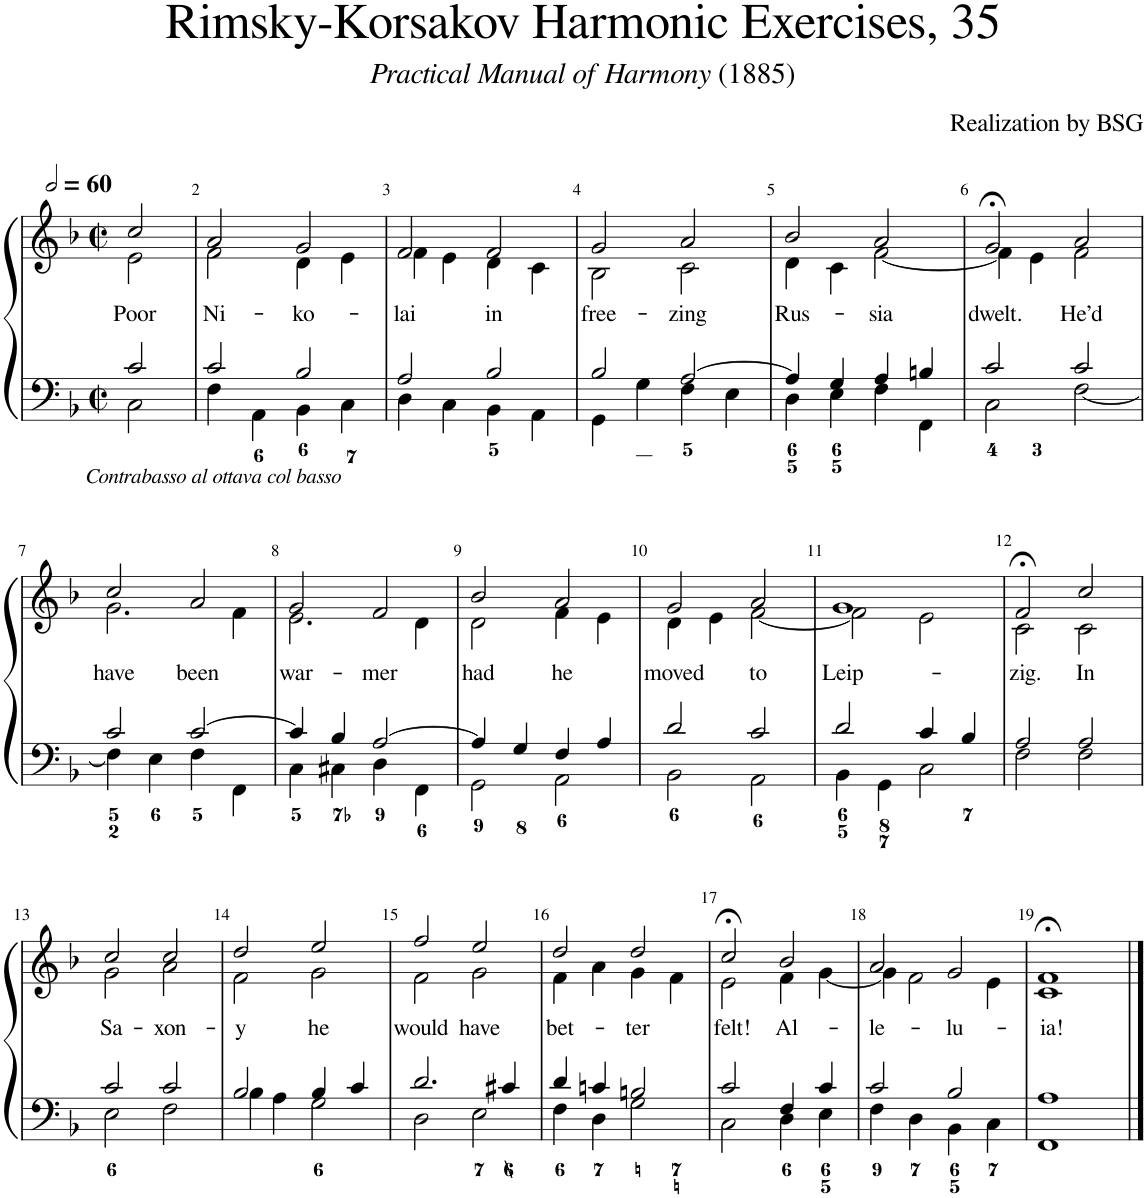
**kern	**kern	**text
*part1	*part1	*part1
*staff2	*staff1	*staff1
*I"Voice	*	*
*clefF4	*clefG2	*
*k[b-]	*k[b-]	*
*M2/2	*M2/2	*
*met(c|)	*met(c|)	*
*MM120	*MM120	*
=1	=1	=1
*^	*	*
!LO:TX:b:i:t=Contrabasso al ottava col basso	!	!	!
!	!	!	!LO:LY:b
*	*	*^	*
2c/	2C\	2cc/	2e\	Poor
=2	=2	=2	=2	=2
!	!	!	!	!LO:LY:b
2c/	4F\	2a/	2f\	Ni-
.	4AA\	.	.	.
!	!	!	!	!LO:LY:b
2B-/	4BB-\	2g/	4d\	-ko-
.	4C\	.	4e\	.
=3	=3	=3	=3	=3
!	!	!	!	!LO:LY:b
2A/	4D\	2f/	4f\	-lai
.	4C\	.	4e\	.
!	!	!	!	!LO:LY:b
2B-/	4BB-\	2f/	4d\	in
.	4AA\	.	4c\	.
=4	=4	=4	=4	=4
!	!	!	!	!LO:LY:b
2B-/	4GG\	2g/	2B-\	free-
.	4G\	.	.	.
!	!	!	!	!LO:LY:b
[2A/	4F\	2a/	2c\	-zing
.	4E\	.	.	.
=5	=5	=5	=5	=5
!	!	!	!	!LO:LY:b
4A/]	4D\	2b-/	4d\	Rus-
4G/	4E\	.	4c\	.
!	!	!	!	!LO:LY:b
4A/	4F\	2a/	[2f\	-sia
4Bn/	4FF\	.	.	.
=6	=6	=6	=6	=6
!	!	!	!	!LO:LY:b
2c/	2C\	2g;</	4f\]	dwelt.
.	.	.	4e;\	.
!	!	!	!	!LO:LY:b
2c/	[2F\	2a/	2f\	He’d
!!LO:LB:g=z	!!
=7	=7	=7	=7	=7
!	!	!	!	!LO:LY:b
2c/	4F\]	2cc/	2.g\	have
.	4E\	.	.	.
!	!	!	!	!LO:LY:b
[2c/	4F\	2a/	.	been
.	4FF\	.	4f\	.
=8	=8	=8	=8	=8
!	!	!	!	!LO:LY:b
4c/]	4C\	2g/	2.e\	war-
4B-/	4C#X\	.	.	.
!	!	!	!	!LO:LY:b
[2A/	4D\	2f/	.	-mer
.	4FF\	.	4d\	.
=9	=9	=9	=9	=9
!	!	!	!	!LO:LY:b
4A/]	2GG\	2b-/	2d\	had
4G/	.	.	.	.
!	!	!	!	!LO:LY:b
4F/	2AA\	2a/	4f\	he
4A/	.	.	4e\	.
=10	=10	=10	=10	=10
!	!	!	!	!LO:LY:b
2d/	2BB-\	2g/	4d\	moved
.	.	.	4e\	.
!	!	!	!	!LO:LY:b
2c/	2AA\	2a/	[2f\	to
=11	=11	=11	=11	=11
!	!	!	!	!LO:LY:b
2d/	4BB-\	1g	2f\]	Leip-
.	4GG\	.	.	.
4c/	2C\	.	2e\	.
4B-/	.	.	.	.
=12	=12	=12	=12	=12
!	!	!	!	!LO:LY:b
2A/	2F\	2f;</	2c\	-zig.
!	!	!	!	!LO:LY:b
2A/	2F\	2cc/	2c\	In
!!LO:LB:g=z	!!
=13	=13	=13	=13	=13
!	!	!	!	!LO:LY:b
2c/	2E\	2cc/	2g\	Sa-
!	!	!	!	!LO:LY:b
2c/	2F\	2cc/	2a\	-xon-
=14	=14	=14	=14	=14
!	!	!	!	!LO:LY:b
2B-/	4B-\	2dd/	2f\	-y
.	4A\	.	.	.
!	!	!	!	!LO:LY:b
4B-/	2G\	2ee/	2g\	he
4c/	.	.	.	.
=15	=15	=15	=15	=15
!	!	!	!	!LO:LY:b
2.d/	2D\	2ff/	2f\	would
!	!	!	!	!LO:LY:b
.	2E\	2ee/	2g\	have
4c#X/	.	.	.	.
=16	=16	=16	=16	=16
!	!	!	!	!LO:LY:b
4d/	4F\	2dd/	4f\	bet-
4cn/	4D\	.	4a\	.
!	!	!	!	!LO:LY:b
2Bn/	2G\	2dd/	4g\	-ter
.	.	.	4f\	.
=17	=17	=17	=17	=17
!	!	!	!	!LO:LY:b
2c/	2C\	2cc;</	2e\	felt!
!	!	!	!	!LO:LY:b
4F/	4D\	2b-/	4f\	Al-
4c/	4E\	.	[4g\	.
=18	=18	=18	=18	=18
!	!	!	!	!LO:LY:b
2c/	4F\	2a/	4g\]	-le-
.	4D\	.	2f\	.
!	!	!	!	!LO:LY:b
2B-/	4BB-\	2g/	.	-lu-
.	4C\	.	4e\	.
=19	=19	=19	=19	=19
!	!	!	!	!LO:LY:b
1A	1FF	1f;<	1c	-ia!
*v	*v	*	*	*
*	*v	*v	*
==	==	==
*-	*-	*-
